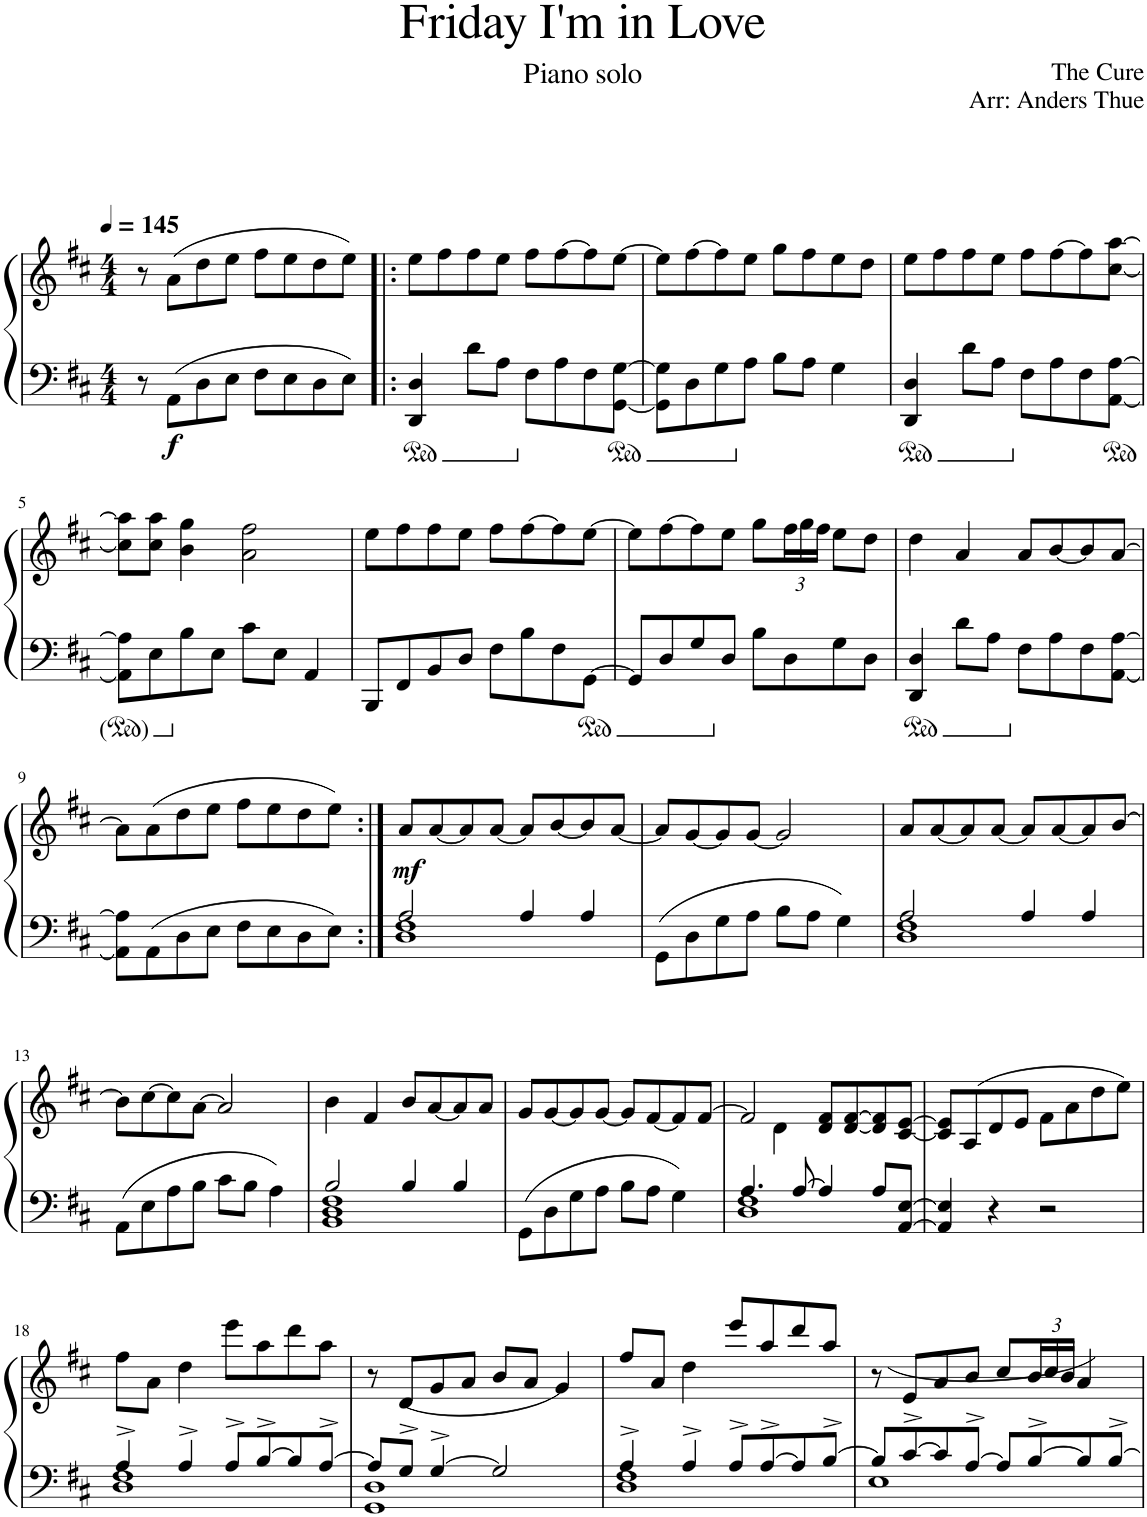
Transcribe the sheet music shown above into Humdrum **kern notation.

**kern	**kern	**dynam
*part1	*part1	*part1
*staff2	*staff1	*staff1/2
*I"Piano	*	*
*I'Pno.	*	*
*clefF4	*clefG2	*
*k[f#c#]	*k[f#c#]	*
*M4/4	*M4/4	*
*MM145	*MM145	*
=1	=1	=1
8r	8r	.
!	!	!LO:DY:b=2
8AA\L	(8a\L	f
8D\	8dd\	.
8E\J	8ee\J	.
8F#\L	8ff#\L	.
8E\	8ee\	.
8D\	8dd\	.
8E\J	8ee\J)	.
=2!|:	=2!|:	=2!|:
4DD/ 4D/	8ee\L	.
.	8ff#\	.
8d\L	8ff#\	.
8A\J	8ee\J	.
8F#\L	8ff#\L	.
8A\	[8ff#\	.
8F#\	8ff#\]	.
[8GG\ [8G\J	[8ee\J	.
=3	=3	=3
8GG\] 8G\]L	8ee\L]	.
8D\	[8ff#\	.
8G\	8ff#\]	.
8A\J	8ee\J	.
8B\L	8gg\L	.
8A\J	8ff#\	.
4G\	8ee\	.
.	8dd\J	.
=4	=4	=4
4DD/ 4D/	8ee\L	.
.	8ff#\	.
8d\L	8ff#\	.
8A\J	8ee\J	.
8F#\L	8ff#\L	.
8A\	[8ff#\	.
8F#\	8ff#\]	.
[8AA\ [8A\J	[8cc#\ [8aa\J	.
!!LO:LB:g=z
=5	=5	=5
8AA\] 8A\]L	8cc#\] 8aa\]L	.
8E\	8cc#\ 8aa\J	.
8B\	4b\ 4gg\	.
8E\J	.	.
8c#\L	2a\ 2ff#\	.
8E\J	.	.
4AA/	.	.
=6	=6	=6
8BBB/L	8ee\L	.
8FF#/	8ff#\	.
8BB/	8ff#\	.
8D/J	8ee\J	.
8F#\L	8ff#\L	.
8B\	[8ff#\	.
8F#\	8ff#\]	.
[8GG\J	[8ee\J	.
=7	=7	=7
8GG/L]	8ee\L]	.
8D/	[8ff#\	.
8G/	8ff#\]	.
8D/J	8ee\J	.
8B\L	8gg\L	.
*	*Xbrackettup	*
8D\	24ff#\L	.
.	24gg\	.
.	24ff#\JJ	.
8G\	8ee\L	.
8D\J	8dd\J	.
=8	=8	=8
4DD/ 4D/	4dd\	.
8d\L	4a/	.
8A\J	.	.
8F#\L	8a/L	.
8A\	[8b/	.
8F#\	8b/]	.
[8AA\ [8A\J	[8a/J	.
!!LO:LB:g=z
=9	=9	=9
8AA\] 8A\]L	8a\L]	.
8AA\	(8a\	.
8D\	8dd\	.
8E\J	8ee\J	.
8F#\L	8ff#\L	.
8E\	8ee\	.
8D\	8dd\	.
8E\J	8ee\J)	.
=10:|!	=10:|!	=10:|!
*^	*	*
!	!	!	!LO:DY:b
2A/	1D 1F#	8a/L	mf
.	.	[8a/	.
.	.	8a/]	.
.	.	[8a/J	.
4A/	.	8a/L]	.
.	.	[8b/	.
4A/	.	8b/]	.
.	.	[8a/J	.
*v	*v	*	*
=11	=11	=11
8GG\L	8a/L]	.
8D\	[8g/	.
8G\	8g/]	.
8A\J	[8g/J	.
8B\L	2g/]	.
8A\J	.	.
4G\	.	.
=12	=12	=12
*^	*	*
2A/	1D 1F#	8a/L	.
.	.	[8a/	.
.	.	8a/]	.
.	.	[8a/J	.
4A/	.	8a/L]	.
.	.	[8a/	.
4A/	.	8a/]	.
.	.	[8b/J	.
*v	*v	*	*
!!LO:LB:g=z
=13	=13	=13
8AA\L	8b\L]	.
8E\	[8cc#\	.
8A\	8cc#\]	.
8B\J	[8a\J	.
8c#\L	2a/]	.
8B\J	.	.
4A\	.	.
=14	=14	=14
*^	*	*
2B/	1BB 1D 1F#	4b\	.
.	.	4f#/	.
4B/	.	8b/L	.
.	.	[8a/	.
4B/	.	8a/]	.
.	.	8a/J	.
*v	*v	*	*
=15	=15	=15
8GG\L	8g/L	.
8D\	[8g/	.
8G\	8g/]	.
8A\J	[8g/J	.
8B\L	8g/L]	.
8A\J	[8f#/	.
4G\	8f#/]	.
.	[8f#/J	.
=16	=16	=16
*^	*^	*
4.A/	1D 1F#	2f#/]	4ryy	.
.	.	.	4d\	.
[8A/	.	.	.	.
4A/]	.	8d/ 8f#/L	2ryy	.
.	.	[8d/ [8f#/	.	.
8A/L	.	8d/] 8f#/]	.	.
[8AA/ [8E/J	.	[8c#/ [8e/J	.	.
*v	*v	*	*	*
*	*v	*v	*
=17	=17	=17
4AA/] 4E/]	8c#/] 8e/]L	.
.	(8A/	.
4r	8d/	.
.	8e/J	.
2r	8f#\L	.
.	8a\	.
.	8dd\	.
.	8ee\J)	.
!!LO:LB:g=z
=18	=18	=18
*^	*	*
4A^/	1D 1F#	8ff#\L	.
.	.	8a\J	.
4A^/	.	4dd\	.
8A^/L	.	8eee\L	.
[8B^/	.	8aa\	.
8B/]	.	8ddd\	.
[8A^/J	.	8aa\J	.
=19	=19	=19	=19
8A/L]	1GG 1D	8r	.
8G^/J	.	(8d/L	.
[4G^/	.	8g/	.
.	.	8a/J	.
2G/]	.	8b/L	.
.	.	8a/J	.
.	.	4g/)	.
=20	=20	=20	=20
4A^/	1D 1F#	8ff#/L	.
.	.	8a/J	.
4A^/	.	4dd\	.
8A^/L	.	8eee/L	.
[8A^/	.	8aa/	.
8A/]	.	8ddd/	.
[8B^/J	.	8aa/J	.
=21	=21	=21	=21
8B/L]	1E	(8r	.
[8c#^/	.	8e/L	.
8c#/]	.	8a/	.
[8A^/J	.	8b/J	.
8A/L]	.	8cc#/L	.
[8B^/	.	24b/L	.
.	.	24cc#/	.
.	.	24b/JJ	.
8B/]	.	4a/)	.
[8B^/J	.	.	.
*v	*v	*	*
=	=	=
*-	*-	*-
